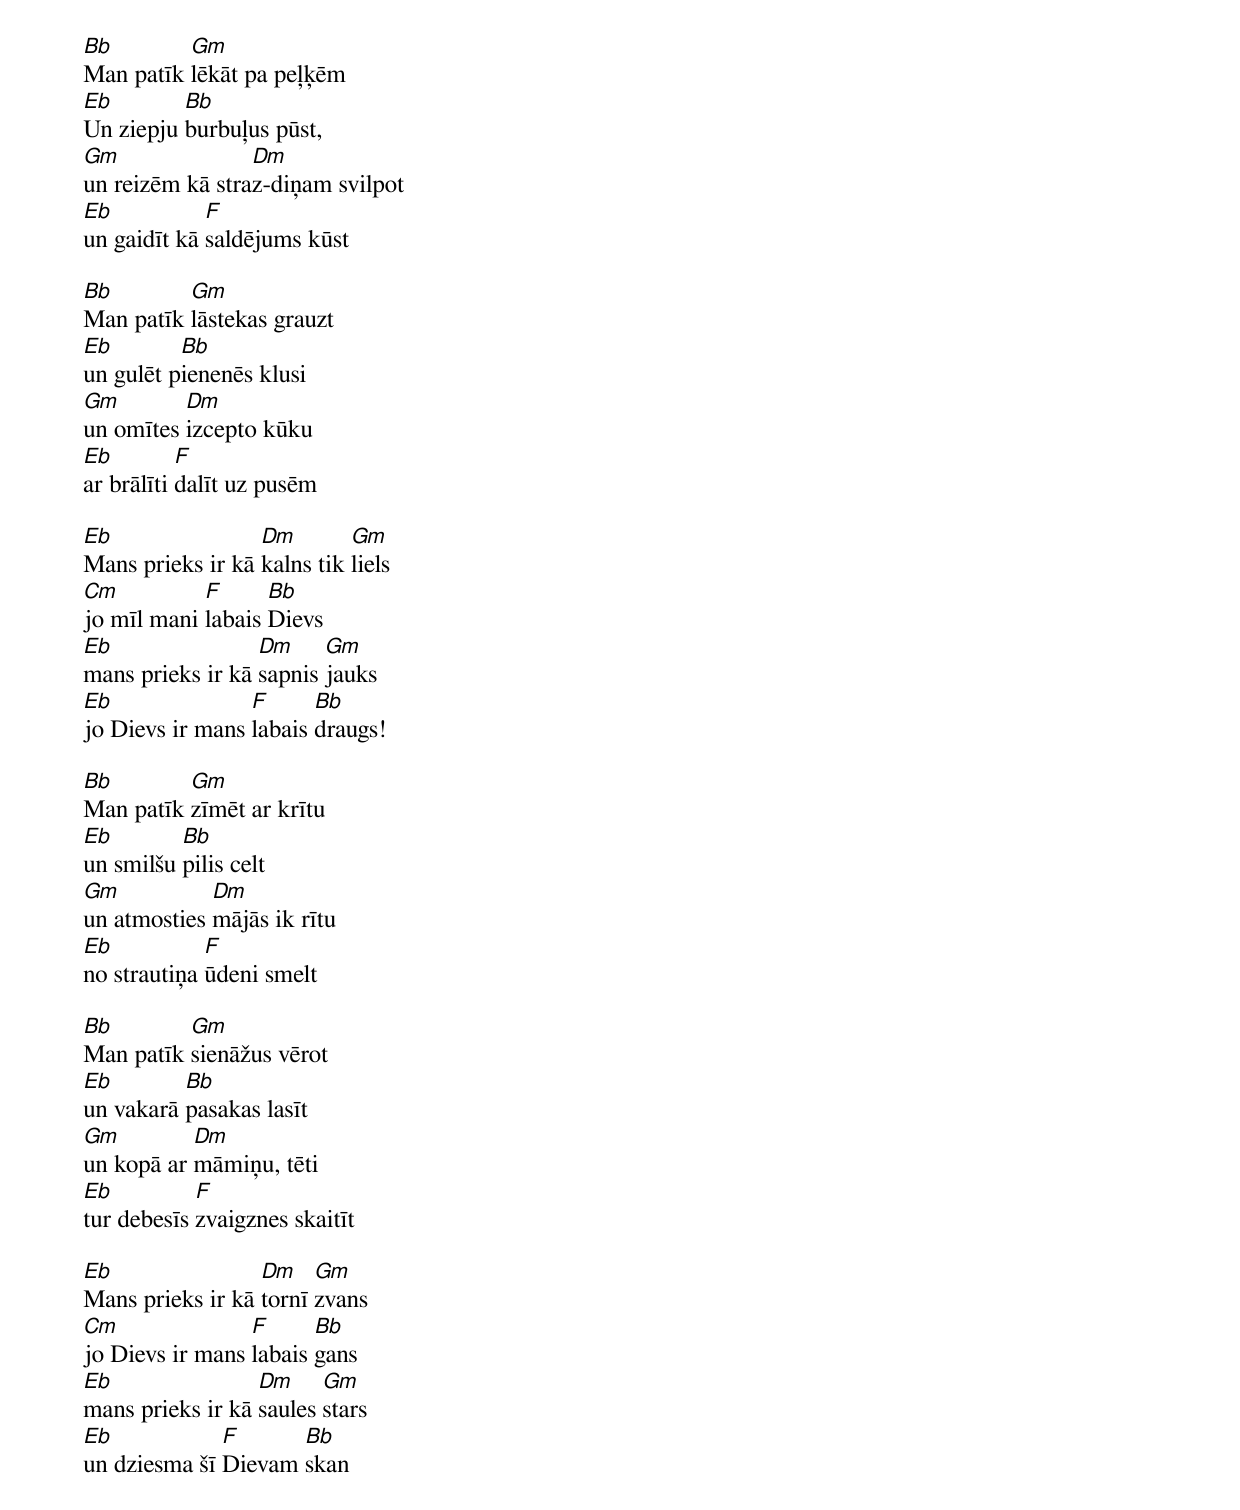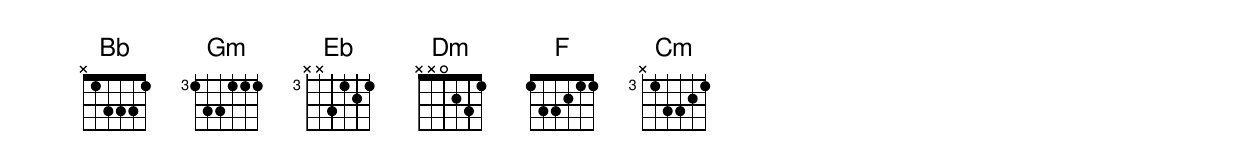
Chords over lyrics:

Bb        Gm
Man patīk lēkāt pa peļķēm
Eb        Bb
Un ziepju burbuļus pūst,
Gm               Dm
un reizēm kā straz-diņam svilpot
Eb           F
un gaidīt kā saldējums kūst

Bb        Gm
Man patīk lāstekas grauzt
Eb        Bb
un gulēt pienenēs klusi
Gm        Dm
un omītes izcepto kūku
Eb         F
ar brālīti dalīt uz pusēm

Eb                Dm        Gm
Mans prieks ir kā kalns tik liels
Cm          F      Bb
jo mīl mani labais Dievs
Eb                Dm     Gm
mans prieks ir kā sapnis jauks
Eb               F      Bb
jo Dievs ir mans labais draugs!

Bb        Gm
Man patīk zīmēt ar krītu
Eb        Bb
un smilšu pilis celt
Gm           Dm
un atmosties mājās ik rītu
Eb           F
no strautiņa ūdeni smelt

Bb        Gm
Man patīk sienāžus vērot
Eb        Bb
un vakarā pasakas lasīt
Gm         Dm
un kopā ar māmiņu, tēti
Eb          F
tur debesīs zvaigznes skaitīt

Eb                Dm    Gm
Mans prieks ir kā tornī zvans
Cm               F      Bb
jo Dievs ir mans labais gans
Eb                Dm     Gm
mans prieks ir kā saules stars
Eb            F      Bb
un dziesma šī Dievam skan
